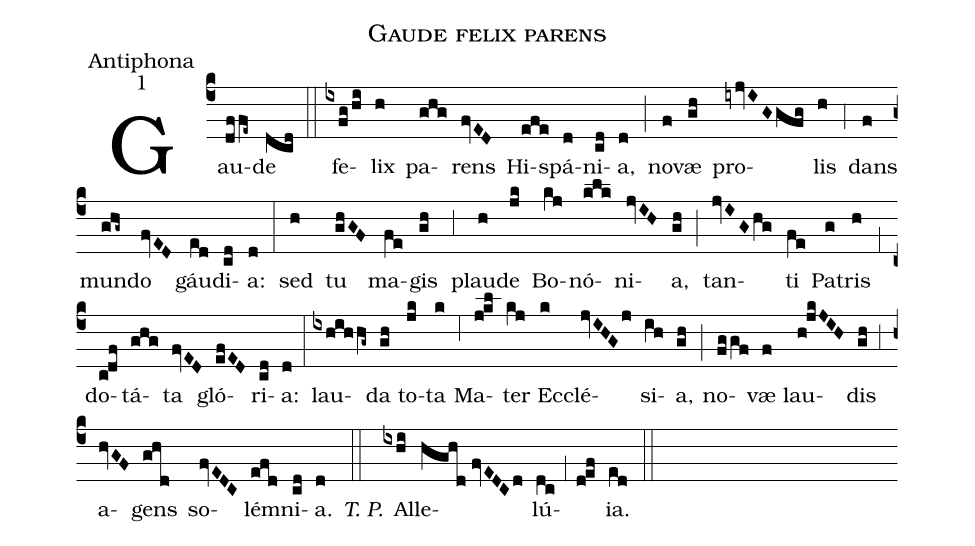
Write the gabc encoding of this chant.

name:Gaude felix parens;
office-part:Antiphona;
mode:1;
%%
(c4) Gau(dffe~)de(dcd) (::)
fe(ixfg/hi)lix(h) pa(ghg)rens(fvED) Hi(efe)spá(d)ni(cd)a,(d) (;) no(f)væ(gh) pro(iyjvIGgfg)lis(h) (,4) dans(f) mun(ghg~)do(fvED) gáu(ed)di(cd)a:(d) (:)
sed(h) tu(ghGF) ma(fe)gis(gh) (,3) plau(h)de(jk) Bo(kj)nó(klk)ni(jvIH)a,(gh) (;) tan(jvIG/hg)ti(fe) Pa(g)tris(h) (,1) do(c!df)tá(ghg)ta(fvED) gló(efED)ri(cd)a:(d) (:)
lau(ixhihhg~)da(gh) to(jk)ta(k) (,6) Ma(j!kl)ter(kj) Ec(k)clé(jvIHGj)si(ih)a,(gh) (;) no(fggf)væ(f) lau(h!jkJIH)dis(gh) (,3) a(hvGF)gens(ghd) so(fvEDC)lé(efd)mni(cd)a.(d) <i>T. P.</i>(::) Al(ixhi)le(hghd//fvEDCd)lú(dc;1d!ef)ia.(ed) (::)
